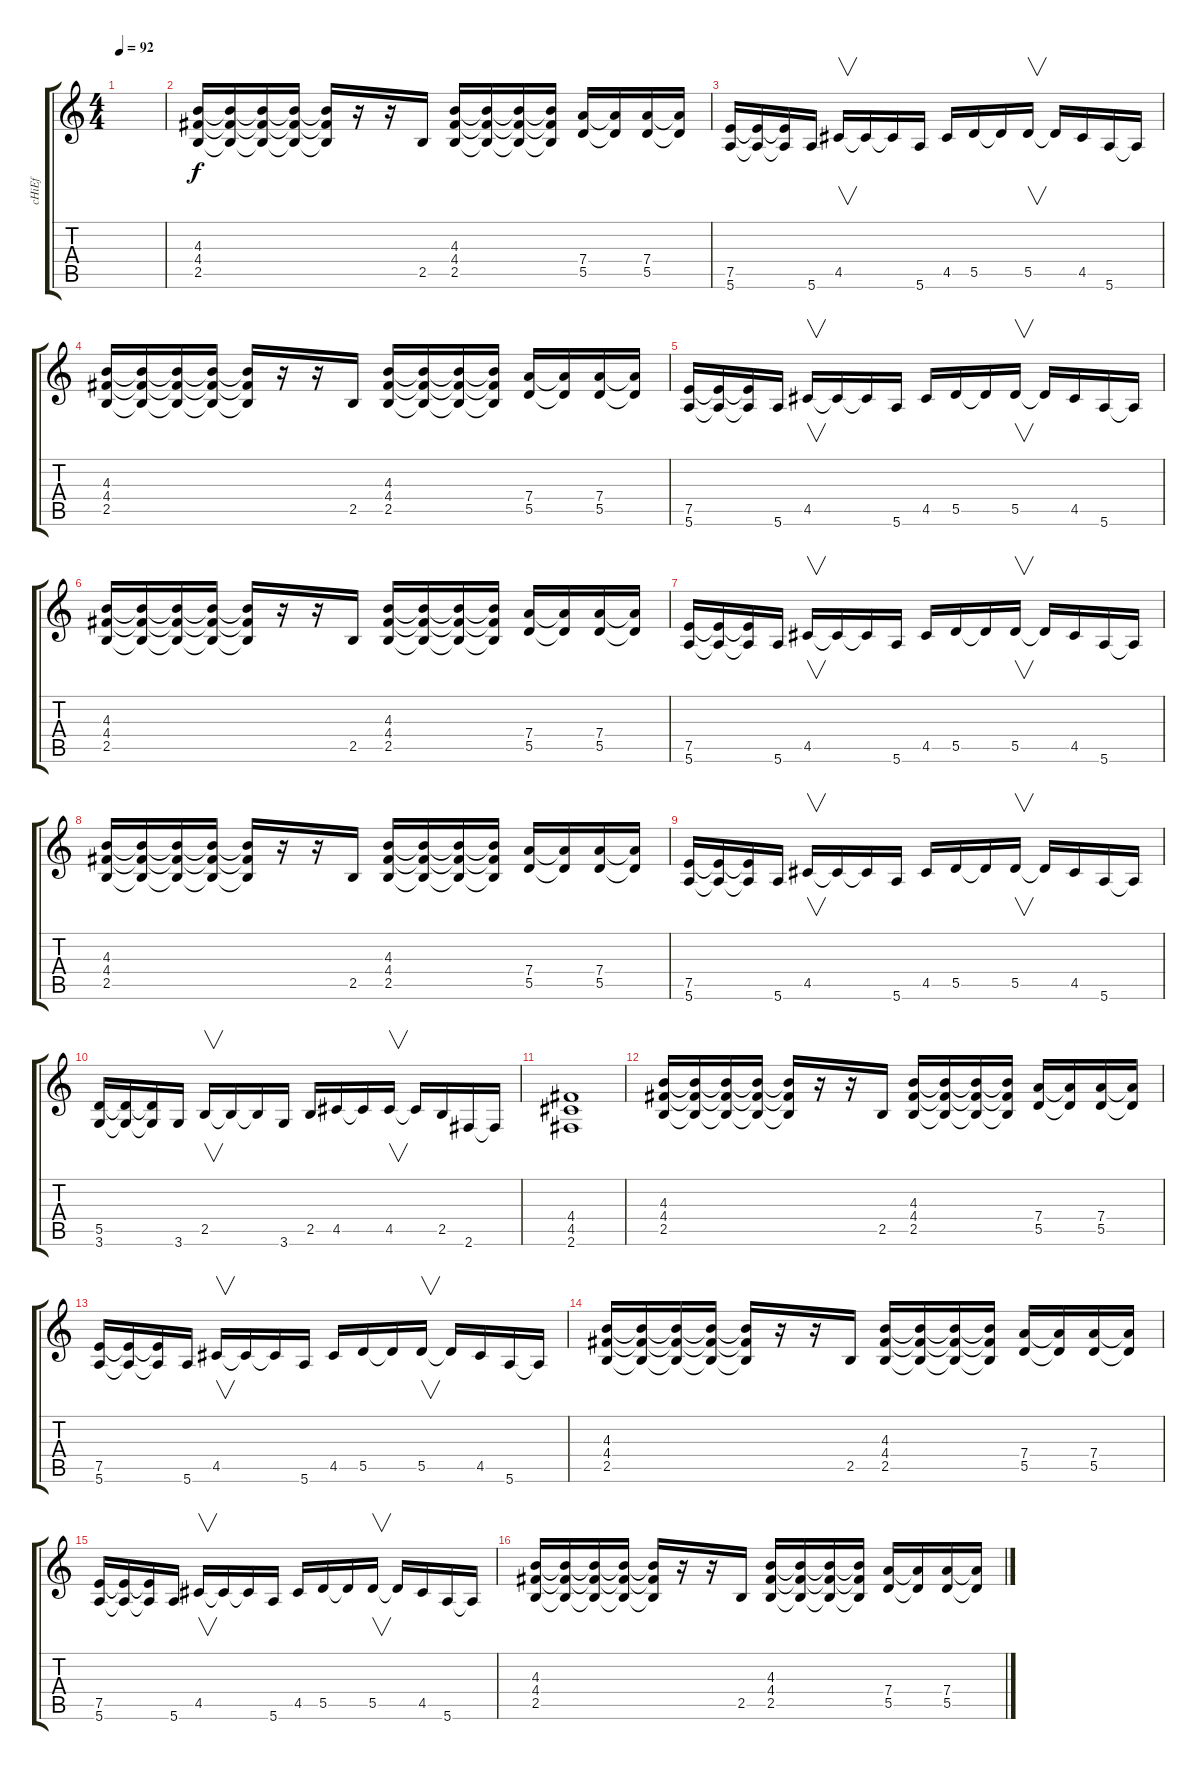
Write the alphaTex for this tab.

\track ("cHiEf" "cHiEf") {instrument overdrivenguitar}
\staff {score tabs}
\tuning (E4 B3 G3 D3 A2 E2) {hide}
\ts (4 4)
\tempo 92
\clef g2
\ks c
|
(4.3 4.4 2.5).16 (4.3{t} 4.4{t} 2.5{t}).16 (4.3{t} 4.4{t} 2.5{t}).16 (4.3{t} 4.4{t} 2.5{t}).16 (4.3{t} 4.4{t} 2.5{t}).16 r.16 r.16 2.5.16 (4.3 4.4 2.5).16 (4.3{t} 4.4{t} 2.5{t}).16 (4.3{t} 4.4{t} 2.5{t}).16 (4.3{t} 4.4{t} 2.5{t}).16 (7.4 5.5).16 (7.4{t} 5.5{t}).16 (7.4 5.5).16 (7.4{t} 5.5{t}).16 |
(7.5 5.6).16 (7.5{t} 5.6{t}).16 (7.5{t} 5.6{t}).16 5.6.16 4.5.16{v} 4.5{t}.16 4.5{t}.16 5.6.16 4.5.16 5.5.16 5.5{t}.16 5.5.16{v} 5.5{t}.16 4.5.16 5.6.16 5.6{t}.16 |
(4.3 4.4 2.5).16 (4.3{t} 4.4{t} 2.5{t}).16 (4.3{t} 4.4{t} 2.5{t}).16 (4.3{t} 4.4{t} 2.5{t}).16 (4.3{t} 4.4{t} 2.5{t}).16 r.16 r.16 2.5.16 (4.3 4.4 2.5).16 (4.3{t} 4.4{t} 2.5{t}).16 (4.3{t} 4.4{t} 2.5{t}).16 (4.3{t} 4.4{t} 2.5{t}).16 (7.4 5.5).16 (7.4{t} 5.5{t}).16 (7.4 5.5).16 (7.4{t} 5.5{t}).16 |
(7.5 5.6).16 (7.5{t} 5.6{t}).16 (7.5{t} 5.6{t}).16 5.6.16 4.5.16{v} 4.5{t}.16 4.5{t}.16 5.6.16 4.5.16 5.5.16 5.5{t}.16 5.5.16{v} 5.5{t}.16 4.5.16 5.6.16 5.6{t}.16 |
(4.3 4.4 2.5).16 (4.3{t} 4.4{t} 2.5{t}).16 (4.3{t} 4.4{t} 2.5{t}).16 (4.3{t} 4.4{t} 2.5{t}).16 (4.3{t} 4.4{t} 2.5{t}).16 r.16 r.16 2.5.16 (4.3 4.4 2.5).16 (4.3{t} 4.4{t} 2.5{t}).16 (4.3{t} 4.4{t} 2.5{t}).16 (4.3{t} 4.4{t} 2.5{t}).16 (7.4 5.5).16 (7.4{t} 5.5{t}).16 (7.4 5.5).16 (7.4{t} 5.5{t}).16 |
(7.5 5.6).16 (7.5{t} 5.6{t}).16 (7.5{t} 5.6{t}).16 5.6.16 4.5.16{v} 4.5{t}.16 4.5{t}.16 5.6.16 4.5.16 5.5.16 5.5{t}.16 5.5.16{v} 5.5{t}.16 4.5.16 5.6.16 5.6{t}.16 |
(4.3 4.4 2.5).16 (4.3{t} 4.4{t} 2.5{t}).16 (4.3{t} 4.4{t} 2.5{t}).16 (4.3{t} 4.4{t} 2.5{t}).16 (4.3{t} 4.4{t} 2.5{t}).16 r.16 r.16 2.5.16 (4.3 4.4 2.5).16 (4.3{t} 4.4{t} 2.5{t}).16 (4.3{t} 4.4{t} 2.5{t}).16 (4.3{t} 4.4{t} 2.5{t}).16 (7.4 5.5).16 (7.4{t} 5.5{t}).16 (7.4 5.5).16 (7.4{t} 5.5{t}).16 |
(7.5 5.6).16 (7.5{t} 5.6{t}).16 (7.5{t} 5.6{t}).16 5.6.16 4.5.16{v} 4.5{t}.16 4.5{t}.16 5.6.16 4.5.16 5.5.16 5.5{t}.16 5.5.16{v} 5.5{t}.16 4.5.16 5.6.16 5.6{t}.16 |
(5.5 3.6).16 (5.5{t} 3.6{t}).16 (5.5{t} 3.6{t}).16 3.6.16 2.5.16{v} 2.5{t}.16 2.5{t}.16 3.6.16 2.5.16 4.5.16 4.5{t}.16 4.5.16{v} 4.5{t}.16 2.5.16 2.6.16 2.6{t}.16 |
(4.4 4.5 2.6).1 |
(4.3 4.4 2.5).16 (4.3{t} 4.4{t} 2.5{t}).16 (4.3{t} 4.4{t} 2.5{t}).16 (4.3{t} 4.4{t} 2.5{t}).16 (4.3{t} 4.4{t} 2.5{t}).16 r.16 r.16 2.5.16 (4.3 4.4 2.5).16 (4.3{t} 4.4{t} 2.5{t}).16 (4.3{t} 4.4{t} 2.5{t}).16 (4.3{t} 4.4{t} 2.5{t}).16 (7.4 5.5).16 (7.4{t} 5.5{t}).16 (7.4 5.5).16 (7.4{t} 5.5{t}).16 |
(7.5 5.6).16 (7.5{t} 5.6{t}).16 (7.5{t} 5.6{t}).16 5.6.16 4.5.16{v} 4.5{t}.16 4.5{t}.16 5.6.16 4.5.16 5.5.16 5.5{t}.16 5.5.16{v} 5.5{t}.16 4.5.16 5.6.16 5.6{t}.16 |
(4.3 4.4 2.5).16 (4.3{t} 4.4{t} 2.5{t}).16 (4.3{t} 4.4{t} 2.5{t}).16 (4.3{t} 4.4{t} 2.5{t}).16 (4.3{t} 4.4{t} 2.5{t}).16 r.16 r.16 2.5.16 (4.3 4.4 2.5).16 (4.3{t} 4.4{t} 2.5{t}).16 (4.3{t} 4.4{t} 2.5{t}).16 (4.3{t} 4.4{t} 2.5{t}).16 (7.4 5.5).16 (7.4{t} 5.5{t}).16 (7.4 5.5).16 (7.4{t} 5.5{t}).16 |
(7.5 5.6).16 (7.5{t} 5.6{t}).16 (7.5{t} 5.6{t}).16 5.6.16 4.5.16{v} 4.5{t}.16 4.5{t}.16 5.6.16 4.5.16 5.5.16 5.5{t}.16 5.5.16{v} 5.5{t}.16 4.5.16 5.6.16 5.6{t}.16 |
(4.3 4.4 2.5).16 (4.3{t} 4.4{t} 2.5{t}).16 (4.3{t} 4.4{t} 2.5{t}).16 (4.3{t} 4.4{t} 2.5{t}).16 (4.3{t} 4.4{t} 2.5{t}).16 r.16 r.16 2.5.16 (4.3 4.4 2.5).16 (4.3{t} 4.4{t} 2.5{t}).16 (4.3{t} 4.4{t} 2.5{t}).16 (4.3{t} 4.4{t} 2.5{t}).16 (7.4 5.5).16 (7.4{t} 5.5{t}).16 (7.4 5.5).16 (7.4{t} 5.5{t}).16
